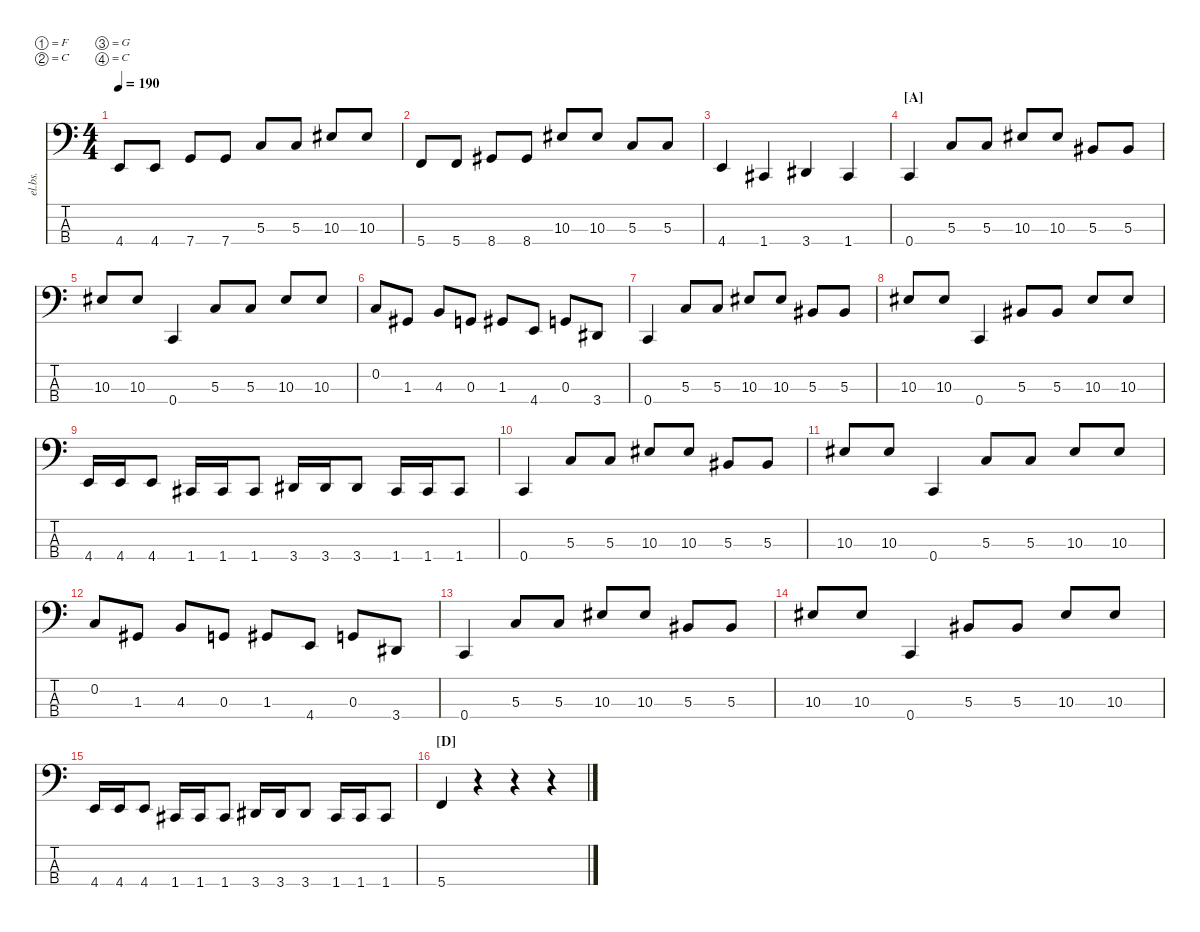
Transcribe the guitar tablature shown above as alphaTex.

\defaultSystemsLayout 4
\hideDynamics
\bracketExtendMode nobrackets
\otherSystemsTrackNameOrientation horizontal
\track ("Electric Bass" "el.bs.") {instrument electricbassfinger}
\staff {score tabs}
\tuning (F2 C2 G1 C1)
\ts (4 4)
\tempo 190
\clef f4
\ks c
4.4.8{dy mf beam Up} 4.4.8{beam Up} 7.4.8{beam Up} 7.4.8{beam Up} 5.3.8{beam Up} 5.3.8{beam Up} 10.3{acc #}.8{beam Up} 10.3{acc #}.8{beam Up} |
5.4.8{beam Up} 5.4.8{beam Up} 8.4{acc #}.8{beam Up} 8.4{acc #}.8{beam Up} 10.3{acc #}.8{beam Up} 10.3{acc #}.8{beam Up} 5.3.8{beam Up} 5.3.8{beam Up} |
4.4.4{beam Up} 1.4{acc #}.4{beam Up} 3.4{acc #}.4{beam Up} 1.4{acc #}.4{beam Up} |
\section ("A" "")
0.4.4{beam Up} 5.3.8{beam Up} 5.3.8{beam Up} 10.3{acc #}.8{beam Up} 10.3{acc #}.8{beam Up} 5.3{acc #}.8{beam Up} 5.3{acc #}.8{beam Up} |
10.3{acc #}.8{beam Up} 10.3{acc #}.8{beam Up} 0.4.4{beam Up} 5.3.8{beam Up} 5.3.8{beam Up} 10.3{acc #}.8{beam Up} 10.3{acc #}.8{beam Up} |
0.2.8{beam Up} 1.3{acc #}.8{beam Up} 4.3.8{beam Up} 0.3.8{beam Up} 1.3{acc #}.8{beam Up} 4.4.8{beam Up} 0.3.8{beam Up} 3.4{acc #}.8{beam Up} |
0.4.4{beam Up} 5.3.8{beam Up} 5.3.8{beam Up} 10.3{acc #}.8{beam Up} 10.3{acc #}.8{beam Up} 5.3{acc #}.8{beam Up} 5.3{acc #}.8{beam Up} |
10.3{acc #}.8{beam Up} 10.3{acc #}.8{beam Up} 0.4.4{beam Up} 5.3{acc #}.8{beam Up} 5.3{acc #}.8{beam Up} 10.3{acc #}.8{beam Up} 10.3{acc #}.8{beam Up} |
4.4.16{beam Up} 4.4.16{beam Up} 4.4.8{beam Up} 1.4{acc #}.16{beam Up} 1.4{acc #}.16{beam Up} 1.4{acc #}.8{beam Up} 3.4{acc #}.16{beam Up} 3.4{acc #}.16{beam Up} 3.4{acc #}.8{beam Up} 1.4{acc #}.16{beam Up} 1.4{acc #}.16{beam Up} 1.4{acc #}.8{beam Up} |
0.4.4{beam Up} 5.3.8{beam Up} 5.3.8{beam Up} 10.3{acc #}.8{beam Up} 10.3{acc #}.8{beam Up} 5.3{acc #}.8{beam Up} 5.3{acc #}.8{beam Up} |
10.3{acc #}.8{beam Up} 10.3{acc #}.8{beam Up} 0.4.4{beam Up} 5.3.8{beam Up} 5.3.8{beam Up} 10.3{acc #}.8{beam Up} 10.3{acc #}.8{beam Up} |
0.2.8{beam Up} 1.3{acc #}.8{beam Up} 4.3.8{beam Up} 0.3.8{beam Up} 1.3{acc #}.8{beam Up} 4.4.8{beam Up} 0.3.8{beam Up} 3.4{acc #}.8{beam Up} |
0.4.4{beam Up} 5.3.8{beam Up} 5.3.8{beam Up} 10.3{acc #}.8{beam Up} 10.3{acc #}.8{beam Up} 5.3{acc #}.8{beam Up} 5.3{acc #}.8{beam Up} |
10.3{acc #}.8{beam Up} 10.3{acc #}.8{beam Up} 0.4.4{beam Up} 5.3{acc #}.8{beam Up} 5.3{acc #}.8{beam Up} 10.3{acc #}.8{beam Up} 10.3{acc #}.8{beam Up} |
4.4.16{beam Up} 4.4.16{beam Up} 4.4.8{beam Up} 1.4{acc #}.16{beam Up} 1.4{acc #}.16{beam Up} 1.4{acc #}.8{beam Up} 3.4{acc #}.16{beam Up} 3.4{acc #}.16{beam Up} 3.4{acc #}.8{beam Up} 1.4{acc #}.16{beam Up} 1.4{acc #}.16{beam Up} 1.4{acc #}.8{beam Up} |
\section ("D" "")
5.4.4{beam Up} r.4{beam Up} r.4{beam Up} r.4{beam Up}
